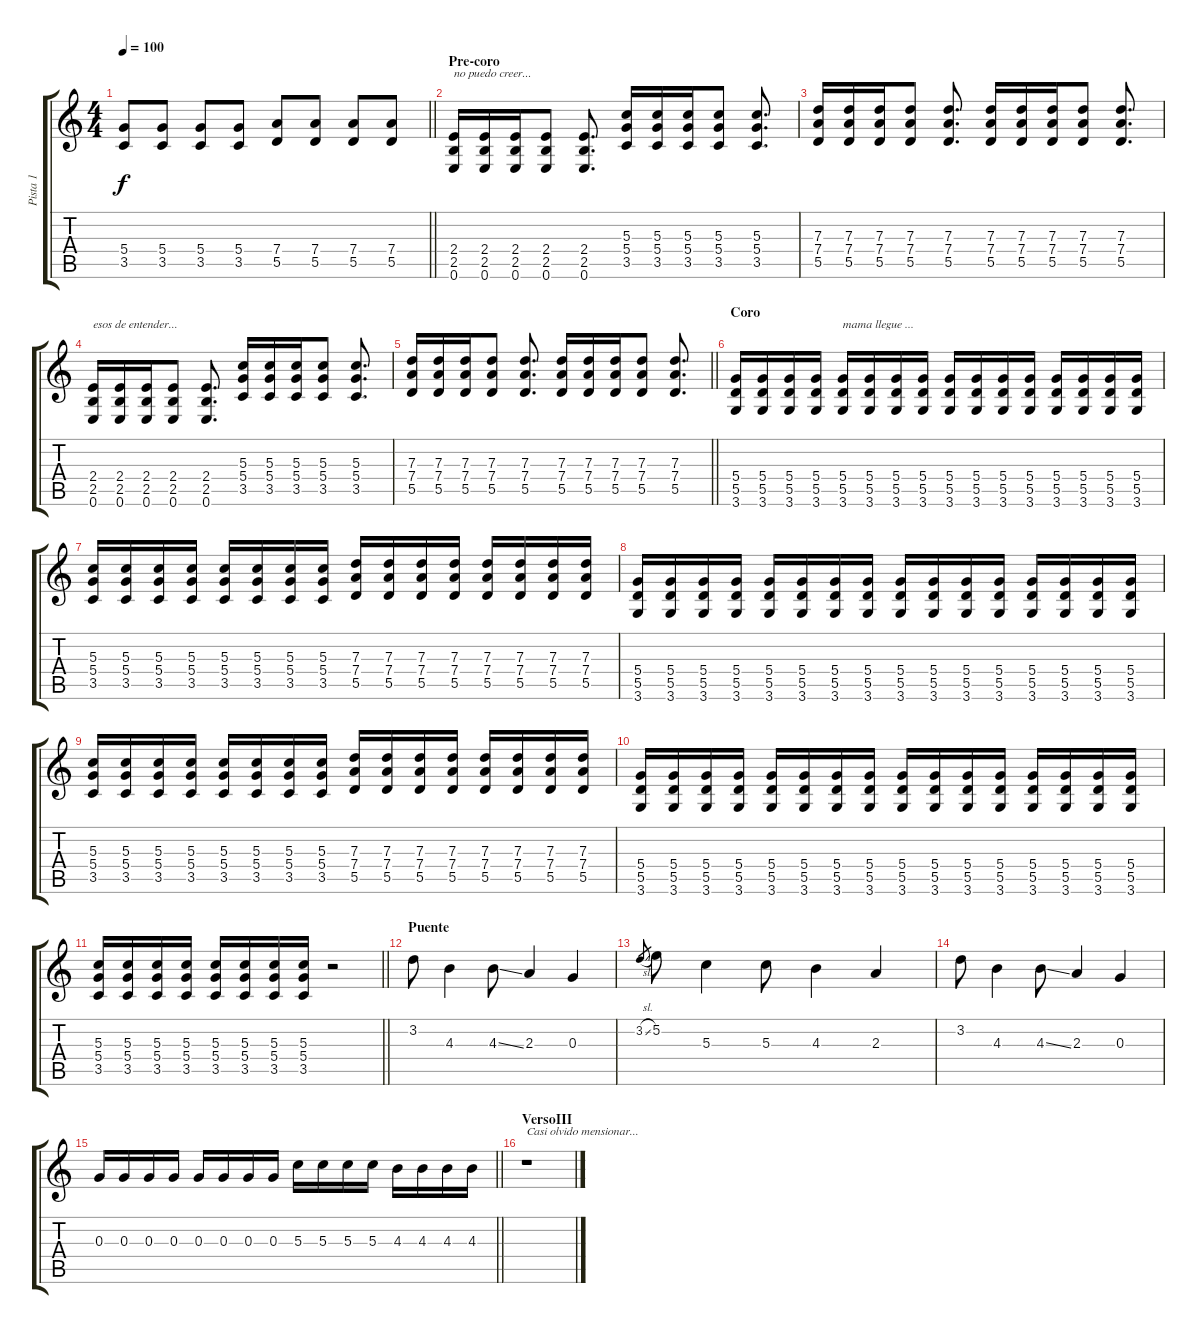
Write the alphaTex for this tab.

\track ("Pista 1" "Pista 1") {instrument distortionguitar}
\staff {score tabs}
\tuning (E4 B3 G3 D3 A2 E2) {hide}
\ts (4 4)
\tempo 100
\clef g2
\barLineRight lightlight
\ks c
(5.4 3.5).8{dy f} (5.4 3.5).8 (5.4 3.5).8 (5.4 3.5).8 (7.4 5.5).8 (7.4 5.5).8 (7.4 5.5).8 (7.4 5.5).8 |
\section ("" "Pre-coro")
(2.4 2.5 0.6).16{txt "no puedo creer..."} (2.4 2.5 0.6).16 (2.4 2.5 0.6).16 (2.4 2.5 0.6).8 (2.4 2.5 0.6).8{d} (5.3 5.4 3.5).16 (5.3 5.4 3.5).16 (5.3 5.4 3.5).16 (5.3 5.4 3.5).8 (5.3 5.4 3.5).8{d} |
(7.3 7.4 5.5).16 (7.3 7.4 5.5).16 (7.3 7.4 5.5).16 (7.3 7.4 5.5).8 (7.3 7.4 5.5).8{d} (7.3 7.4 5.5).16 (7.3 7.4 5.5).16 (7.3 7.4 5.5).16 (7.3 7.4 5.5).8 (7.3 7.4 5.5).8{d} |
(2.4 2.5 0.6).16{txt "esos de entender..."} (2.4 2.5 0.6).16 (2.4 2.5 0.6).16 (2.4 2.5 0.6).8 (2.4 2.5 0.6).8{d} (5.3 5.4 3.5).16 (5.3 5.4 3.5).16 (5.3 5.4 3.5).16 (5.3 5.4 3.5).8 (5.3 5.4 3.5).8{d} |
\barLineRight lightlight
(7.3 7.4 5.5).16 (7.3 7.4 5.5).16 (7.3 7.4 5.5).16 (7.3 7.4 5.5).8 (7.3 7.4 5.5).8{d} (7.3 7.4 5.5).16 (7.3 7.4 5.5).16 (7.3 7.4 5.5).16 (7.3 7.4 5.5).8 (7.3 7.4 5.5).8{d} |
\section ("" "Coro")
(5.4 5.5 3.6).16 (5.4 5.5 3.6).16 (5.4 5.5 3.6).16 (5.4 5.5 3.6).16 (5.4 5.5 3.6).16{txt "mama llegue ..."} (5.4 5.5 3.6).16 (5.4 5.5 3.6).16 (5.4 5.5 3.6).16 (5.4 5.5 3.6).16 (5.4 5.5 3.6).16 (5.4 5.5 3.6).16 (5.4 5.5 3.6).16 (5.4 5.5 3.6).16 (5.4 5.5 3.6).16 (5.4 5.5 3.6).16 (5.4 5.5 3.6).16 |
(5.3 5.4 3.5).16 (5.3 5.4 3.5).16 (5.3 5.4 3.5).16 (5.3 5.4 3.5).16 (5.3 5.4 3.5).16 (5.3 5.4 3.5).16 (5.3 5.4 3.5).16 (5.3 5.4 3.5).16 (7.3 7.4 5.5).16 (7.3 7.4 5.5).16 (7.3 7.4 5.5).16 (7.3 7.4 5.5).16 (7.3 7.4 5.5).16 (7.3 7.4 5.5).16 (7.3 7.4 5.5).16 (7.3 7.4 5.5).16 |
(5.4 5.5 3.6).16 (5.4 5.5 3.6).16 (5.4 5.5 3.6).16 (5.4 5.5 3.6).16 (5.4 5.5 3.6).16 (5.4 5.5 3.6).16 (5.4 5.5 3.6).16 (5.4 5.5 3.6).16 (5.4 5.5 3.6).16 (5.4 5.5 3.6).16 (5.4 5.5 3.6).16 (5.4 5.5 3.6).16 (5.4 5.5 3.6).16 (5.4 5.5 3.6).16 (5.4 5.5 3.6).16 (5.4 5.5 3.6).16 |
(5.3 5.4 3.5).16 (5.3 5.4 3.5).16 (5.3 5.4 3.5).16 (5.3 5.4 3.5).16 (5.3 5.4 3.5).16 (5.3 5.4 3.5).16 (5.3 5.4 3.5).16 (5.3 5.4 3.5).16 (7.3 7.4 5.5).16 (7.3 7.4 5.5).16 (7.3 7.4 5.5).16 (7.3 7.4 5.5).16 (7.3 7.4 5.5).16 (7.3 7.4 5.5).16 (7.3 7.4 5.5).16 (7.3 7.4 5.5).16 |
(5.4 5.5 3.6).16 (5.4 5.5 3.6).16 (5.4 5.5 3.6).16 (5.4 5.5 3.6).16 (5.4 5.5 3.6).16 (5.4 5.5 3.6).16 (5.4 5.5 3.6).16 (5.4 5.5 3.6).16 (5.4 5.5 3.6).16 (5.4 5.5 3.6).16 (5.4 5.5 3.6).16 (5.4 5.5 3.6).16 (5.4 5.5 3.6).16 (5.4 5.5 3.6).16 (5.4 5.5 3.6).16 (5.4 5.5 3.6).16 |
\barLineRight lightlight
(5.3 5.4 3.5).16 (5.3 5.4 3.5).16 (5.3 5.4 3.5).16 (5.3 5.4 3.5).16 (5.3 5.4 3.5).16 (5.3 5.4 3.5).16 (5.3 5.4 3.5).16 (5.3 5.4 3.5).16 r.2 |
\section ("" "Puente")
3.2.8 4.3.4 4.3{ss}.8 2.3.4 0.3.4 |
3.2{sl}.8{gr} 5.2.8 5.3.4 5.3.8 4.3.4 2.3.4 |
3.2.8 4.3.4 4.3{ss}.8 2.3.4 0.3.4 |
\barLineRight lightlight
0.3.16 0.3.16 0.3.16 0.3.16 0.3.16 0.3.16 0.3.16 0.3.16 5.3.16 5.3.16 5.3.16 5.3.16 4.3.16 4.3.16 4.3.16 4.3.16 |
\section ("" "VersoIII")
r.1{txt "Casi olvido mensionar..."}
